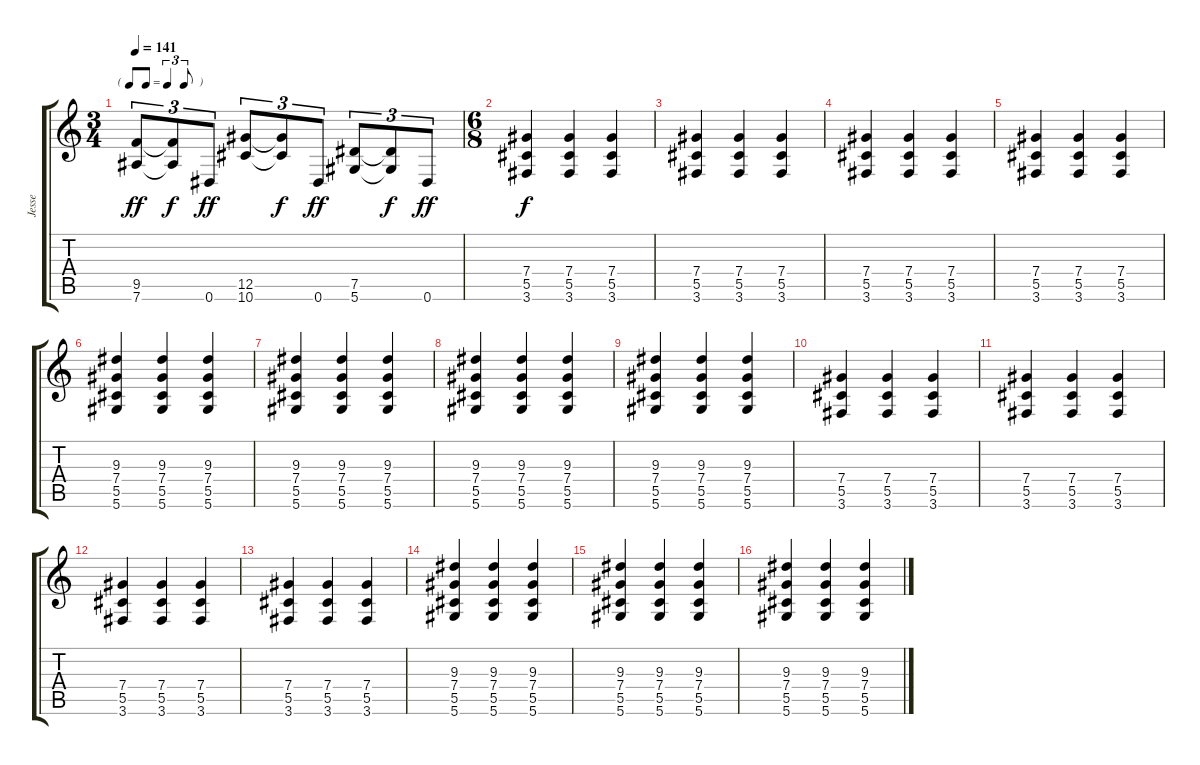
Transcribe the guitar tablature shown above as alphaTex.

\track ("Jesse" "Jesse") {instrument distortionguitar}
\staff {score tabs}
\tuning (Eb4 Bb3 Gb3 Db3 Ab2 Eb2) {hide}
\ts (3 4)
\tf triplet8th
\tempo 141
\clef g2
\ks c
(9.5 7.6).8{tu (3 2) dy ff} (9.5{t} 7.6{t}).8{tu (3 2) dy f} 0.6.8{tu (3 2) dy ff} (12.5 10.6).8{tu (3 2)} (12.5{t} 10.6{t}).8{tu (3 2) dy f} 0.6.8{tu (3 2) dy ff} (7.5 5.6).8{tu (3 2)} (7.5{t} 5.6{t}).8{tu (3 2) dy f} 0.6.8{tu (3 2) dy ff} |
\ts (6 8)
(7.4 5.5 3.6).4{dy f} (7.4 5.5 3.6).4 (7.4 5.5 3.6).4 |
(7.4 5.5 3.6).4 (7.4 5.5 3.6).4 (7.4 5.5 3.6).4 |
(7.4 5.5 3.6).4 (7.4 5.5 3.6).4 (7.4 5.5 3.6).4 |
(7.4 5.5 3.6).4 (7.4 5.5 3.6).4 (7.4 5.5 3.6).4 |
(9.3 7.4 5.5 5.6).4 (9.3 7.4 5.5 5.6).4 (9.3 7.4 5.5 5.6).4 |
(9.3 7.4 5.5 5.6).4 (9.3 7.4 5.5 5.6).4 (9.3 7.4 5.5 5.6).4 |
(9.3 7.4 5.5 5.6).4 (9.3 7.4 5.5 5.6).4 (9.3 7.4 5.5 5.6).4 |
(9.3 7.4 5.5 5.6).4 (9.3 7.4 5.5 5.6).4 (9.3 7.4 5.5 5.6).4 |
(7.4 5.5 3.6).4 (7.4 5.5 3.6).4 (7.4 5.5 3.6).4 |
(7.4 5.5 3.6).4 (7.4 5.5 3.6).4 (7.4 5.5 3.6).4 |
(7.4 5.5 3.6).4 (7.4 5.5 3.6).4 (7.4 5.5 3.6).4 |
(7.4 5.5 3.6).4 (7.4 5.5 3.6).4 (7.4 5.5 3.6).4 |
(9.3 7.4 5.5 5.6).4 (9.3 7.4 5.5 5.6).4 (9.3 7.4 5.5 5.6).4 |
(9.3 7.4 5.5 5.6).4 (9.3 7.4 5.5 5.6).4 (9.3 7.4 5.5 5.6).4 |
(9.3 7.4 5.5 5.6).4 (9.3 7.4 5.5 5.6).4 (9.3 7.4 5.5 5.6).4
